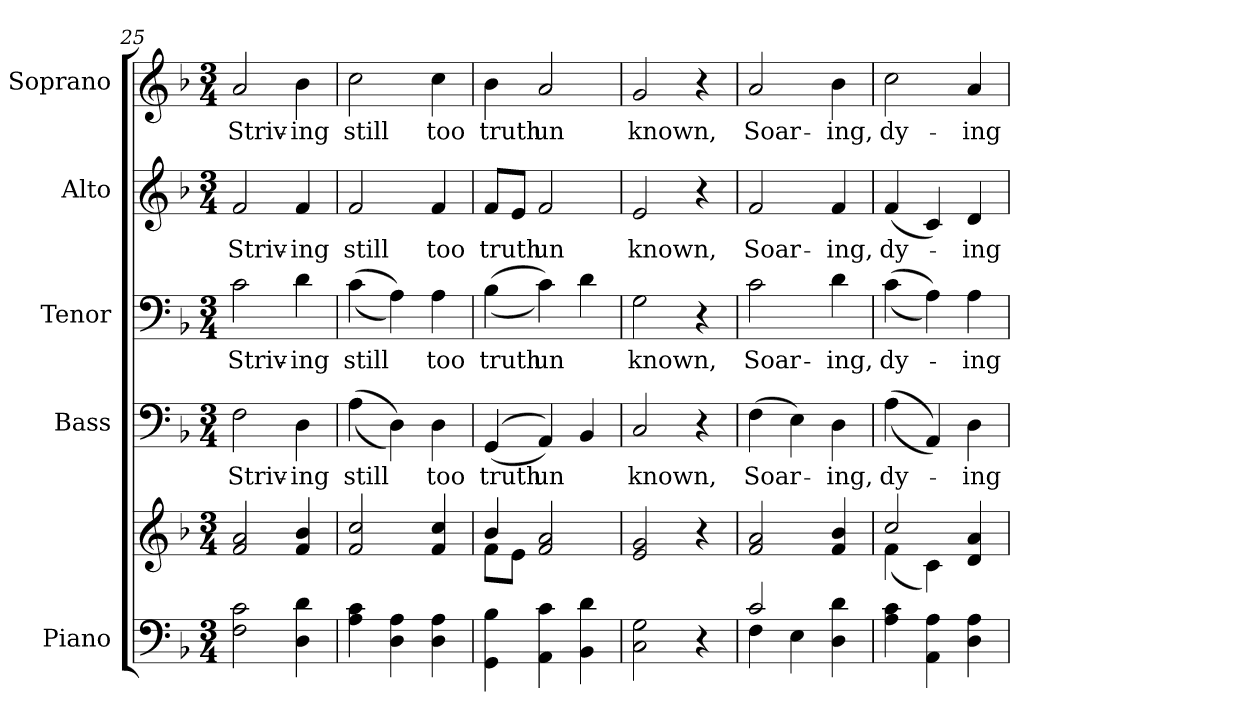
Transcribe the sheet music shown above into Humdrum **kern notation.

**kern	**kern	**kern	**text	**kern	**text	**kern	**text	**kern	**text
*part5	*part5	*part4	*part4	*part3	*part3	*part2	*part2	*part1	*part1
*staff6	*staff5	*staff4	*staff4	*staff3	*staff3	*staff2	*staff2	*staff1	*staff1
*I"Piano	*	*I"Bass	*	*I"Tenor	*	*I"Alto	*	*I"Soprano	*
*I'Pno.	*	*I'B.	*	*I'T.	*	*I'A.	*	*I'S.	*
!!LO:PB:g=z
*clefF4	*clefG2	*clefF4	*	*clefF4	*	*clefG2	*	*clefG2	*
*k[b-]	*k[b-]	*k[b-]	*	*k[b-]	*	*k[b-]	*	*k[b-]	*
*F:	*F:	*F:	*	*F:	*	*F:	*	*F:	*
*M3/4	*M3/4	*M3/4	*	*M3/4	*	*M3/4	*	*M3/4	*
=25	=25	=25	=25	=25	=25	=25	=25	=25	=25
!	!	!	!LO:LY:b:color=#000000	!	!	!	!	!	!
!	!	!	!	!	!LO:LY:b:color=#000000	!	!	!	!
!	!	!	!	!	!	!	!LO:LY:b:color=#000000	!	!
!	!	!	!	!	!	!	!	!	!LO:LY:b:color=#000000
2Fi\ 2ci	2fi/ 2ai	2Fi\	Striv-	2ci\	Striv-	2fi/	Striv-	2ai/	Striv-
!	!	!	!LO:LY:b:color=#000000	!	!	!	!	!	!
!	!	!	!	!	!LO:LY:b:color=#000000	!	!	!	!
!	!	!	!	!	!	!	!LO:LY:b:color=#000000	!	!
!	!	!	!	!	!	!	!	!	!LO:LY:b:color=#000000
4Di\ 4di	4fi/ 4b-i	4Di\	-ing	4di\	-ing	4fi/	-ing	4b-i\	-ing
=26	=26	=26	=26	=26	=26	=26	=26	=26	=26
!	!	!	!LO:LY:b:color=#000000	!	!	!	!	!	!
!	!	!	!	!	!LO:LY:b:color=#000000	!	!	!	!
!	!	!	!	!	!	!	!LO:LY:b:color=#000000	!	!
!	!	!	!	!	!	!	!	!	!LO:LY:b:color=#000000
4Ai\ 4ci	2fi/ 2cci	((4Ai\	still	((4ci\	still	2fi/	still	2cci\	still
4Di\ 4Ai	.	4Di\))	.	4Ai\))	.	.	.	.	.
!	!	!	!LO:LY:b:color=#000000	!	!	!	!	!	!
!	!	!	!	!	!LO:LY:b:color=#000000	!	!	!	!
!	!	!	!	!	!	!	!LO:LY:b:color=#000000	!	!
!	!	!	!	!	!	!	!	!	!LO:LY:b:color=#000000
4Di\ 4Ai	4fi/ 4cci	4Di\	too	4Ai\	too	4fi/	too	4cci\	too
=27	=27	=27	=27	=27	=27	=27	=27	=27	=27
*	*^	*	*	*	*	*	*	*	*
!	!	!	!	!LO:LY:b:color=#000000	!	!	!	!	!	!
!	!	!	!	!	!	!LO:LY:b:color=#000000	!	!	!	!
!	!	!	!	!	!	!	!	!LO:LY:b:color=#000000	!	!
!	!	!	!	!	!	!	!	!	!	!LO:LY:b:color=#000000
4GGi\ 4B-i	4b-i/	8fi\L	((4GGi/	truth	((4B-i\	truth	8fi/L	truth	4b-i\	truth
.	.	8ei\J	.	.	.	.	8ei/J	.	.	.
!	!	!	!	!LO:LY:b:color=#000000	!	!	!	!	!	!
!	!	!	!	!	!	!LO:LY:b:color=#000000	!	!	!	!
!	!	!	!	!	!	!	!	!LO:LY:b:color=#000000	!	!
!	!	!	!	!	!	!	!	!	!	!LO:LY:b:color=#000000
4AAi\ 4ci	2fi/ 2ai	4ryy	4AAi/))	un	4ci\))	un	2fi/	un	2ai/	un
4BB-i\ 4di	.	4ryy	4BB-i/	.	4di\	.	.	.	.	.
*	*v	*v	*	*	*	*	*	*	*	*
!!LO:PB:g=z
=28	=28	=28	=28	=28	=28	=28	=28	=28	=28
*	*^	*	*	*	*	*	*	*	*
!	!	!	!	!LO:LY:b:color=#000000	!	!	!	!	!	!
*	*v	*v	*	*	*	*	*	*	*	*
*	*^	*	*	*	*	*	*	*	*
!	!	!	!	!	!	!LO:LY:b:color=#000000	!	!	!	!
*	*v	*v	*	*	*	*	*	*	*	*
*	*^	*	*	*	*	*	*	*	*
!	!	!	!	!	!	!	!	!LO:LY:b:color=#000000	!	!
*	*v	*v	*	*	*	*	*	*	*	*
*	*^	*	*	*	*	*	*	*	*
!	!	!	!	!	!	!	!	!	!	!LO:LY:b:color=#000000
*	*v	*v	*	*	*	*	*	*	*	*
2Ci\ 2Gi	2ei/ 2gi	2Ci/	known,	2Gi\	known,	2ei/	known,	2gi/	known,
4r	4r	4r	.	4r	.	4r	.	4r	.
=29	=29	=29	=29	=29	=29	=29	=29	=29	=29
*^	*	*	*	*	*	*	*	*	*
!	!	!	!	!LO:LY:b:color=#000000	!	!	!	!	!	!
!	!	!	!	!	!	!LO:LY:b:color=#000000	!	!	!	!
!	!	!	!	!	!	!	!	!LO:LY:b:color=#000000	!	!
!	!	!	!	!	!	!	!	!	!	!LO:LY:b:color=#000000
2ci/	4Fi\	2fi/ 2ai	(4Fi\	Soar-	2ci\	Soar-	2fi/	Soar-	2ai/	Soar-
.	4Ei\	.	4Ei\)	.	.	.	.	.	.	.
!	!	!	!	!LO:LY:b:color=#000000	!	!	!	!	!	!
!	!	!	!	!	!	!LO:LY:b:color=#000000	!	!	!	!
!	!	!	!	!	!	!	!	!LO:LY:b:color=#000000	!	!
!	!	!	!	!	!	!	!	!	!	!LO:LY:b:color=#000000
4Di\ 4di	4ryy	4fi/ 4b-i	4Di\	-ing,	4di\	-ing,	4fi/	-ing,	4b-i\	-ing,
*v	*v	*	*	*	*	*	*	*	*	*
=30	=30	=30	=30	=30	=30	=30	=30	=30	=30
*	*^	*	*	*	*	*	*	*	*
*^	*	*	*	*	*	*	*	*	*	*
!	!	!	!	!	!LO:LY:b:color=#000000	!	!	!	!	!	!
*v	*v	*	*	*	*	*	*	*	*	*	*
*^	*	*	*	*	*	*	*	*	*	*
!	!	!	!	!	!	!	!LO:LY:b:color=#000000	!	!	!	!
*v	*v	*	*	*	*	*	*	*	*	*	*
*^	*	*	*	*	*	*	*	*	*	*
!	!	!	!	!	!	!	!	!	!LO:LY:b:color=#000000	!	!
*v	*v	*	*	*	*	*	*	*	*	*	*
*^	*	*	*	*	*	*	*	*	*	*
!	!	!	!	!	!	!	!	!	!	!	!LO:LY:b:color=#000000
*v	*v	*	*	*	*	*	*	*	*	*	*
4Ai\ 4ci	2cci/	(4fi\	((4Ai\	dy-	((4ci\	dy-	(4fi/	dy-	2cci\	dy-
4AAi\ 4Ai	.	4ci\)	4AAi/))	.	4Ai\))	.	4ci/)	.	.	.
!	!	!	!	!LO:LY:b:color=#000000	!	!	!	!	!	!
!	!	!	!	!	!	!LO:LY:b:color=#000000	!	!	!	!
!	!	!	!	!	!	!	!	!LO:LY:b:color=#000000	!	!
!	!	!	!	!	!	!	!	!	!	!LO:LY:b:color=#000000
4Di\ 4Ai	4di/ 4ai	4ryy	4Di\	-ing	4Ai\	-ing	4di/	-ing	4ai/	-ing
*	*v	*v	*	*	*	*	*	*	*	*
=	=	=	=	=	=	=	=	=	=
*-	*-	*-	*-	*-	*-	*-	*-	*-	*-
